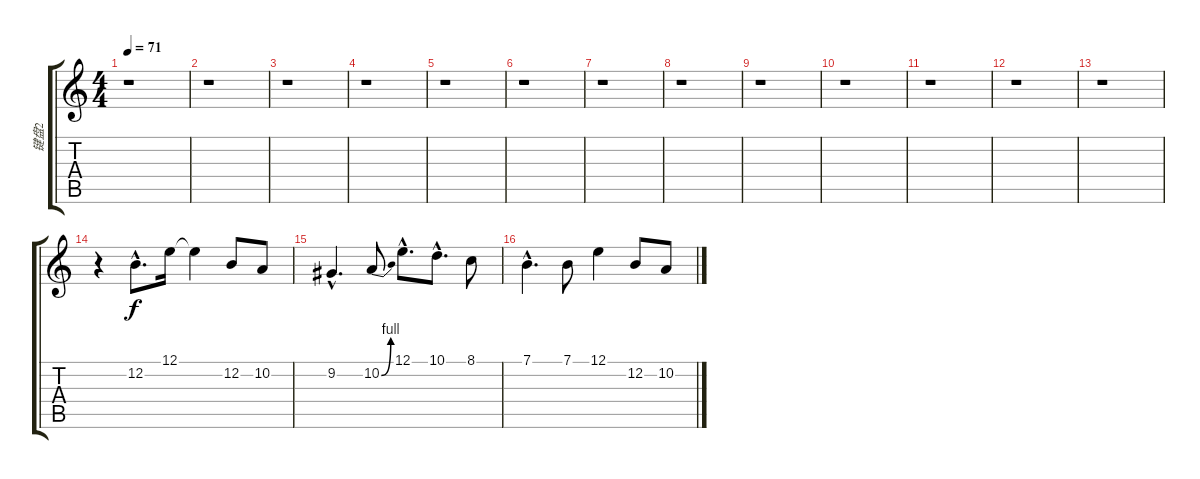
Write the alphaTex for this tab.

\track ("键盘2" "键盘2") {instrument stringensemble1}
\staff {score tabs}
\tuning (E4 B3 G3 D3 A2 E2) {hide}
\ts (4 4)
\tempo 71
\clef g2
\ks c
r.1{dy f} |
r.1 |
r.1 |
r.1 |
r.1 |
r.1 |
r.1 |
r.1 |
r.1 |
r.1 |
r.1 |
r.1 |
r.1 |
r.4{volume 16 instrument harmonica} 12.2{hac}.8{d} 12.1.16 12.1{t}.4 12.2.8 10.2.8 |
9.2{hac}.4{d} 10.2{be (bend 0 0 60 4)}.8 12.1{hac}.8{d} 10.1{hac}.8{d} 8.1.8 |
7.1{hac}.4{d} 7.1.8 12.1.4 12.2.8 10.2.8
